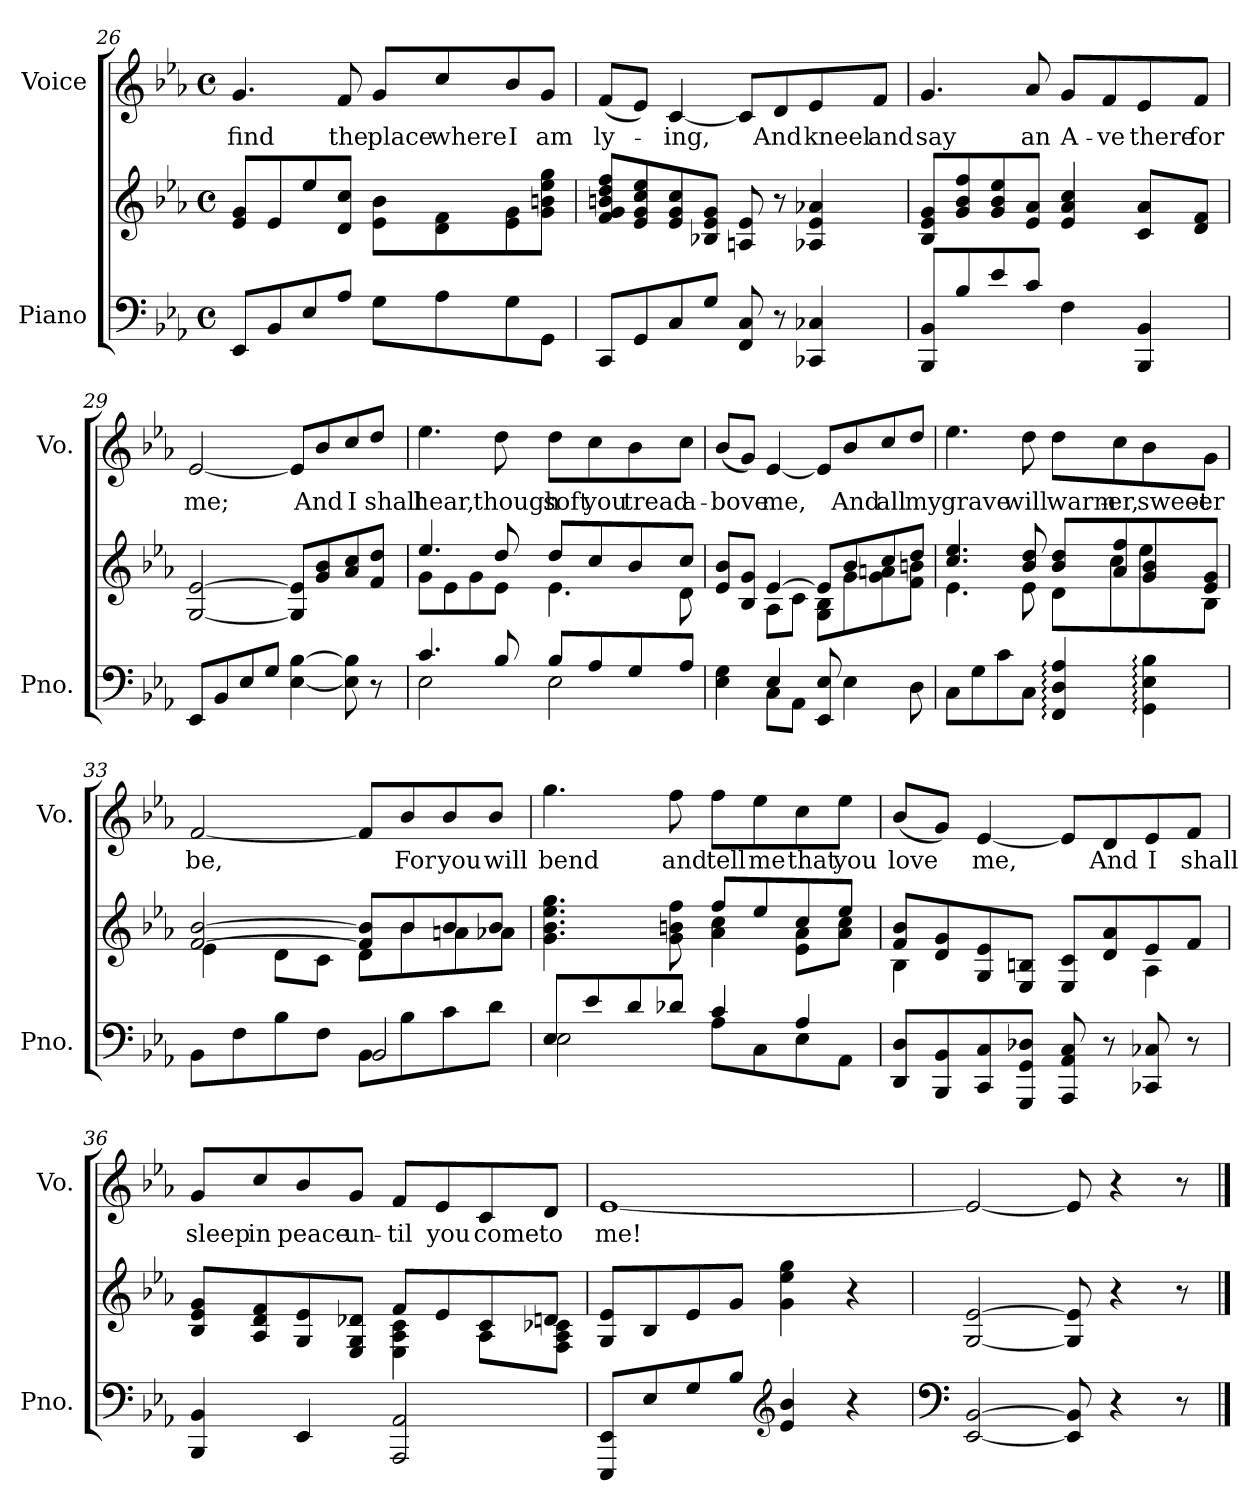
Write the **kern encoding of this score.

**kern	**kern	**kern	**text
*part2	*part2	*part1	*part1
*staff3	*staff2	*staff1	*staff1
*I"Piano	*	*I"Voice	*
*I'Pno.	*	*I'Vo.	*
*clefF4	*clefG2	*clefG2	*
*k[b-e-a-]	*k[b-e-a-]	*k[b-e-a-]	*
*M4/4	*M4/4	*M4/4	*
*met(c)	*met(c)	*met(c)	*
=26	=26	=26	=26
!	!	!	!LO:LY:b
8EE-/L	8e-/ 8g/L	4.g/	find
8BB-/	8e-/	.	.
8E-/	8ee-/	.	.
!	!	!	!LO:LY:b
8A-/J	8d/ 8cc/J	8f/	the
!	!	!	!LO:LY:b
8G\L	8e-\ 8b-\L	8g/L	place
!	!	!	!LO:LY:b
8A-\	8d\ 8f\	8cc/	where
!	!	!	!LO:LY:b
8G\	8e-\ 8g\	8b-/	I
!	!	!	!LO:LY:b
8GG\J	8g\ 8bn\ 8ee-\ 8gg\J	8g/J	am
=27	=27	=27	=27
!	!	!	!LO:LY:b
8CC/L	8f/ 8g/ 8bn/ 8dd/ 8ff/L	(<8f/L	ly-
8GG/	8e-/ 8g/ 8cc/ 8ee-/	8e-/J)	.
!	!	!	!LO:LY:b
8C/	8e-/ 8g/ 8cc/	[4c/	-ing,
8G/J	8B-X/ 8e-/ 8g/J	.	.
8FF/ 8C/	8An/ 8e-/	8c/L]	.
!	!	!	!LO:LY:b
8r	8r	8d/	And
!	!	!	!LO:LY:b
4CC-X/ 4C-X/	4A-X/ 4e-/ 4a-X/	8e-/	kneel
!	!	!	!LO:LY:b
.	.	8f/J	and
!!LO:LB:g=z
=28	=28	=28	=28
!	!	!	!LO:LY:b
8BBB-/ 8BB-/L	8B-/ 8e-/ 8g/L	4.g/	say
8B-/	8g/ 8b-/ 8ff/	.	.
8e-/	8g/ 8b-/ 8ee-/	.	.
!	!	!	!LO:LY:b
8c/J	8e-/ 8a-/J	8a-/	an
!	!	!	!LO:LY:b
4F\	4e-/ 4a-/ 4cc/	8g/L	A-
!	!	!	!LO:LY:b
.	.	8f/	-ve
!	!	!	!LO:LY:b
4BBB-/ 4BB-/	8c/ 8a-/L	8e-/	there
!	!	!	!LO:LY:b
.	8d/ 8f/J	8f/J	for
=29	=29	=29	=29
!	!	!	!LO:LY:b
8EE-/L	[2G/ [2e-/	[2e-/	me;
8BB-/	.	.	.
8E-/	.	.	.
8G/J	.	.	.
[4E-\ [4B-\	8G/] 8e-/]L	8e-/L]	.
!	!	!	!LO:LY:b
.	8g/ 8b-/	8b-/	And
!	!	!	!LO:LY:b
8E-\] 8B-\]	8a-/ 8cc/	8cc/	I
!	!	!	!LO:LY:b
8r	8f/ 8dd/J	8dd/J	shall
=30	=30	=30	=30
*^	*^	*	*
!	!	!	!	!	!LO:LY:b
4.c/	2E-\	4.ee-/	8g\L	4.ee-\	hear,
.	.	.	8e-\	.	.
.	.	.	8g\	.	.
!	!	!	!	!	!LO:LY:b
8B-/	.	8dd/	8e-\J	8dd\	though
!	!	!	!	!	!LO:LY:b
8B-/L	2E-\	8dd/L	4.e-\	8dd\L	soft
!	!	!	!	!	!LO:LY:b
8A-/	.	8cc/	.	8cc\	you
!	!	!	!	!	!LO:LY:b
8G/	.	8b-/	.	8b-\	tread
!	!	!	!	!	!LO:LY:b
8A-/J	.	8cc/J	8d\	8cc\J	a-
=31	=31	=31	=31	=31	=31
!	!	!	!	!	!LO:LY:b
4E-\ 4G\	4ryy	8e-/ 8b-/L	4ryy	(<8b-/L	-bove
.	.	8B-/ 8g/J	.	8g/J)	.
!	!	!	!	!	!LO:LY:b
4E-/	8C\L	[4e-/	8A-\L	[4e-/	me,
.	8AA-\J	.	8c\J	.	.
8EE-/ 8E-/	2ryy	8e-/L]	8G\ 8B-\L	8e-/L]	.
!	!	!	!	!	!LO:LY:b
4E-\	.	8b-/	8g\	8b-/	And
!	!	!	!	!	!LO:LY:b
.	.	8cc/	8g\ 8an\	8cc/	all
!	!	!	!	!	!LO:LY:b
8D\	.	8dd/J	8f\ 8bn\J	8dd/J	my
*v	*v	*	*	*	*
!!LO:LB:g=z
=32	=32	=32	=32	=32
!	!	!	!	!LO:LY:b
8C\L	4.cc/ 4.ee-/	4.e-\	4.ee-\	grave
8G\	.	.	.	.
8c\	.	.	.	.
!	!	!	!	!LO:LY:b
8C\J	8b-/ 8dd/	8e-\	8dd\	will
!	!	!	!	!LO:LY:b
4FF/: 4D/: 4A-/:	8b-/ 8dd/L	8d\L	8dd\L	warm-
!	!	!	!	!LO:LY:b
.	8a-/ 8ff/	8cc\	8cc\	-er,
!	!	!	!	!LO:LY:b
4GG\: 4E-\: 4B-\:	8g/ 8b-/	8ee-\	8b-\	sweet-
!	!	!	!	!LO:LY:b
.	8e-/ 8g/J	8B-\J	8g\J	-er
=33	=33	=33	=33	=33
*^	*	*	*	*
!	!	!	!	!	!LO:LY:b
8BB-\L	2ryy	[2f/ [2b-/	4e-\	[2f/	be,
8F\	.	.	.	.	.
8B-\	.	.	8d\L	.	.
8F\J	.	.	8c\J	.	.
8BB-\L	2BB-/	8f/] 8b-/]L	8d\L	8f/L]	.
!	!	!	!	!	!LO:LY:b
8B-\	.	8b-/	8b-\	8b-/	For
!	!	!	!	!	!LO:LY:b
8c\	.	8b-/	8an\	8b-/	you
!	!	!	!	!	!LO:LY:b
8d\J	.	8b-/J	8a-X\J	8b-/J	will
=34	=34	=34	=34	=34	=34
!	!	!	!	!	!LO:LY:b
8E-/L	2E-\	4.g\ 4.b-\ 4.ee-\ 4.gg\	2ryy	4.gg\	bend
8e-/	.	.	.	.	.
8d/	.	.	.	.	.
!	!	!	!	!	!LO:LY:b
8d-X/J	.	8g\ 8bn\ 8ff\	.	8ff\	and
!	!	!	!	!	!LO:LY:b
4c/	8A-\L	8ff/L	4a-\ 4cc\	8ff\L	tell
!	!	!	!	!	!LO:LY:b
.	8C\	8ee-/	.	8ee-\	me
!	!	!	!	!	!LO:LY:b
4A-/	8E-\	8cc/	8e-\ 8a-\L	8cc\	that
!	!	!	!	!	!LO:LY:b
.	8AA-\J	8ee-/J	8a-\ 8cc\J	8ee-\J	you
!!LO:LB:g=z
=35	=35	=35	=35	=35	=35
!	!	!	!	!	!LO:LY:b
*v	*v	*	*	*	*
8DD/ 8D/L	8f/ 8b-/L	4B-\	(<8b-/L	love
8BBB-/ 8BB-/	8d/ 8g/	.	8g/J)	.
!	!	!	!	!LO:LY:b
8CC/ 8C/	8G/ 8e-/	2ryy	[4e-/	me,
8GGG/ 8GG/ 8D-X/J	8E-/ 8Bn/J	.	.	.
8AAA-/ 8AA-/ 8C/	8E-/ 8c/L	.	8e-/L]	.
!	!	!	!	!LO:LY:b
8r	8d/ 8a-/	.	8d/	And
!	!	!	!	!LO:LY:b
8CC-X/ 8C-X/	8e-/	4A-\	8e-/	I
!	!	!	!	!LO:LY:b
8r	8f/J	.	8f/J	shall
=36	=36	=36	=36	=36
!	!	!	!	!LO:LY:b
4BBB-/ 4BB-/	8B-/ 8e-/ 8g/L	2ryy	8g/L	sleep
!	!	!	!	!LO:LY:b
.	8A-/ 8d/ 8f/	.	8cc/	in
!	!	!	!	!LO:LY:b
4EE-/	8G/ 8e-/	.	8b-/	peace
!	!	!	!	!LO:LY:b
.	8E-/ 8G/ 8d-X/J	.	8g/J	un-
!	!	!	!	!LO:LY:b
2AAA-/ 2AA-/	8f/L	4E-\ 4A-\ 4c\	8f/L	-til
!	!	!	!	!LO:LY:b
.	8e-/	.	8e-/	you
!	!	!	!	!LO:LY:b
.	8c/	8A-\L	8c/	come
!	!	!	!	!LO:LY:b
.	8dn/J	8F\ 8A-\ 8c-X\J	8d/J	to
=37	=37	=37	=37	=37
!	!	!	!	!LO:LY:b
*	*v	*v	*	*
8EEE-/ 8EE-/L	8G/ 8e-/L	[1e-	me!
8E-/	8B-/	.	.
8G/	8e-/	.	.
8B-/J	8g/J	.	.
*clefG2	*	*	*
4e-/ 4b-/	4g\ 4ee-\ 4gg\	.	.
4r	4r	.	.
=38	=38	=38	=38
*clefF4	*	*	*
[2EE-/ [2BB-/	[2G/ [2e-/	2e-/_	.
8EE-/] 8BB-/]	8G/] 8e-/]	8e-/]	.
4r	4r	4r	.
8r	8r	8r	.
==	==	==	==
*-	*-	*-	*-
